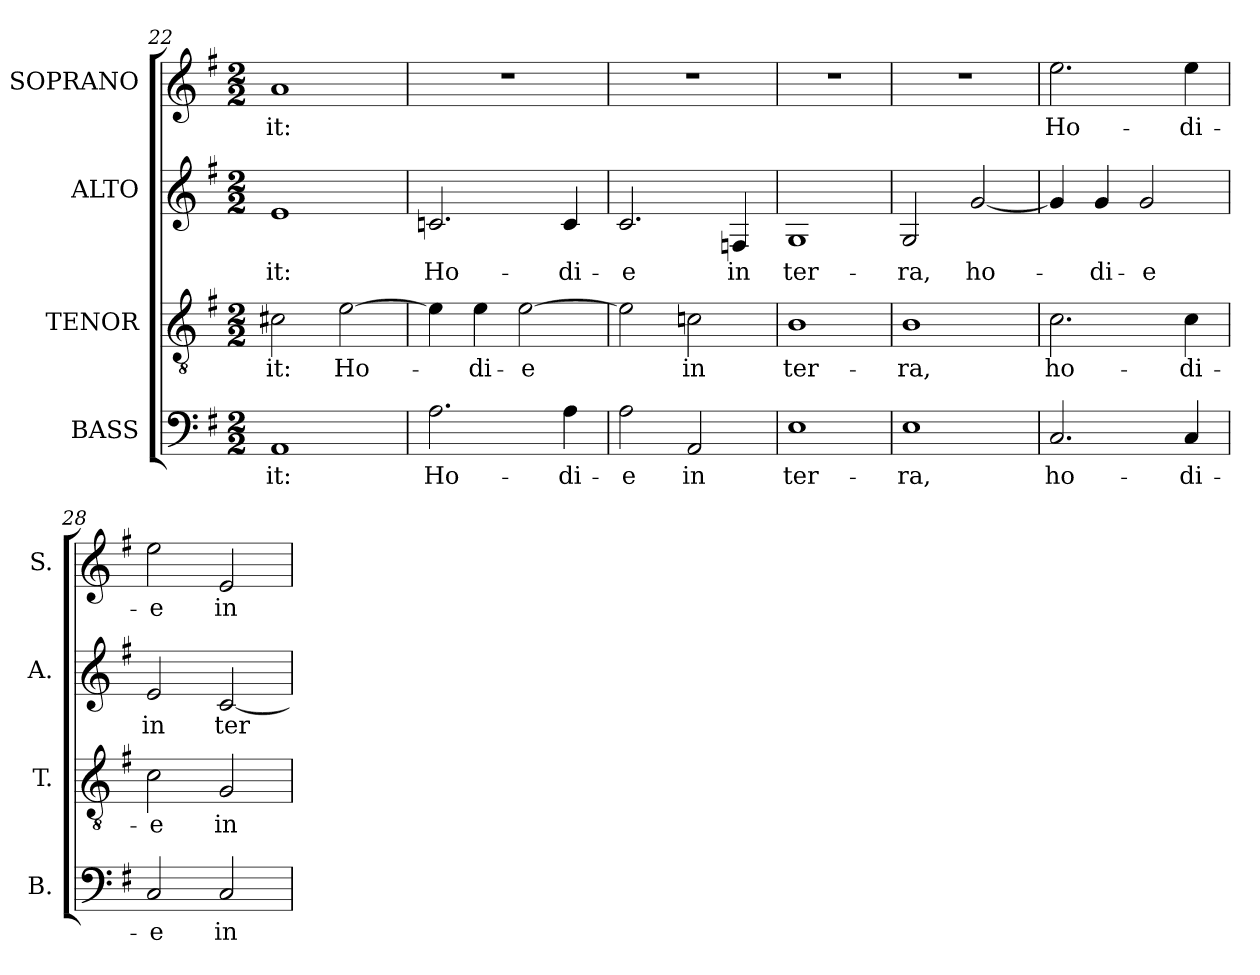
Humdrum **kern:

**kern	**text	**kern	**text	**kern	**text	**kern	**text
*part4	*part4	*part3	*part3	*part2	*part2	*part1	*part1
*staff4	*staff4	*staff3	*staff3	*staff2	*staff2	*staff1	*staff1
*I"BASS	*	*I"TENOR	*	*I"ALTO	*	*I"SOPRANO	*
*I'B.	*	*I'T.	*	*I'A.	*	*I'S.	*
*clefF4	*	*clefGv2	*	*clefG2	*	*clefG2	*
*	*	*ITrd7c12	*	*	*	*	*
*k[f#]	*	*k[f#]	*	*k[f#]	*	*k[f#]	*
*G:	*	*G:	*	*G:	*	*G:	*
*M2/2	*	*M2/2	*	*M2/2	*	*M2/2	*
=22	=22	=22	=22	=22	=22	=22	=22
!	!LO:LY:b:color=#000000	!	!	!	!	!	!
!	!	!	!LO:LY:b:color=#000000	!	!	!	!
!	!	!	!	!	!LO:LY:b:color=#000000	!	!
!	!	!	!	!	!	!	!LO:LY:b:color=#000000
1AAi	-it:	2C#Xi\	-it:	1ei	-it:	1ai	-it:
!	!	!	!LO:LY:b:color=#000000	!	!	!	!
.	.	[2Ei\	Ho-	.	.	.	.
=23	=23	=23	=23	=23	=23	=23	=23
!	!LO:LY:b:color=#000000	!	!	!	!	!	!
!	!	!	!	!	!LO:LY:b:color=#000000	!	!
2.Ai\	Ho-	4Ei\]	.	2.cni/	Ho-	1r	.
!	!	!	!LO:LY:b:color=#000000	!	!	!	!
.	.	4Ei\	-di-	.	.	.	.
!	!	!	!LO:LY:b:color=#000000	!	!	!	!
.	.	[2Ei\	-e	.	.	.	.
!	!LO:LY:b:color=#000000	!	!	!	!	!	!
!	!	!	!	!	!LO:LY:b:color=#000000	!	!
4Ai\	-di-	.	.	4ci/	-di-	.	.
=24	=24	=24	=24	=24	=24	=24	=24
!	!LO:LY:b:color=#000000	!	!	!	!	!	!
!	!	!	!	!	!LO:LY:b:color=#000000	!	!
2Ai\	-e	2Ei\]	.	2.ci/	-e	1r	.
!	!LO:LY:b:color=#000000	!	!	!	!	!	!
!	!	!	!LO:LY:b:color=#000000	!	!	!	!
2AAi/	in	2Cni\	in	.	.	.	.
!	!	!	!	!	!LO:LY:b:color=#000000	!	!
.	.	.	.	4Fni/	in	.	.
=25	=25	=25	=25	=25	=25	=25	=25
!	!LO:LY:b:color=#000000	!	!	!	!	!	!
!	!	!	!LO:LY:b:color=#000000	!	!	!	!
!	!	!	!	!	!LO:LY:b:color=#000000	!	!
1Ei	ter-	1BBi	ter-	1Gi	ter-	1r	.
=26	=26	=26	=26	=26	=26	=26	=26
!	!LO:LY:b:color=#000000	!	!	!	!	!	!
!	!	!	!LO:LY:b:color=#000000	!	!	!	!
!	!	!	!	!	!LO:LY:b:color=#000000	!	!
1Ei	-ra,	1BBi	-ra,	2Gi/	-ra,	1r	.
!	!	!	!	!	!LO:LY:b:color=#000000	!	!
.	.	.	.	[2gi/	ho-	.	.
=27	=27	=27	=27	=27	=27	=27	=27
!	!LO:LY:b:color=#000000	!	!	!	!	!	!
!	!	!	!LO:LY:b:color=#000000	!	!	!	!
!	!	!	!	!	!	!	!LO:LY:b:color=#000000
2.Ci/	ho-	2.Ci\	ho-	4gi/]	.	2.eei\	Ho-
!	!	!	!	!	!LO:LY:b:color=#000000	!	!
.	.	.	.	4gi/	-di-	.	.
!	!	!	!	!	!LO:LY:b:color=#000000	!	!
.	.	.	.	2gi/	-e	.	.
!	!LO:LY:b:color=#000000	!	!	!	!	!	!
!	!	!	!LO:LY:b:color=#000000	!	!	!	!
!	!	!	!	!	!	!	!LO:LY:b:color=#000000
4Ci/	-di-	4Ci\	-di-	.	.	4eei\	-di-
=28	=28	=28	=28	=28	=28	=28	=28
!	!LO:LY:b:color=#000000	!	!	!	!	!	!
!	!	!	!LO:LY:b:color=#000000	!	!	!	!
!	!	!	!	!	!LO:LY:b:color=#000000	!	!
!	!	!	!	!	!	!	!LO:LY:b:color=#000000
2Ci/	-e	2Ci\	-e	2ei/	in	2eei\	-e
!	!LO:LY:b:color=#000000	!	!	!	!	!	!
!	!	!	!LO:LY:b:color=#000000	!	!	!	!
!	!	!	!	!	!LO:LY:b:color=#000000	!	!
!	!	!	!	!	!	!	!LO:LY:b:color=#000000
2Ci/	in	2GGi/	in	[2ci/	ter-	2ei/	in
=	=	=	=	=	=	=	=
*-	*-	*-	*-	*-	*-	*-	*-
